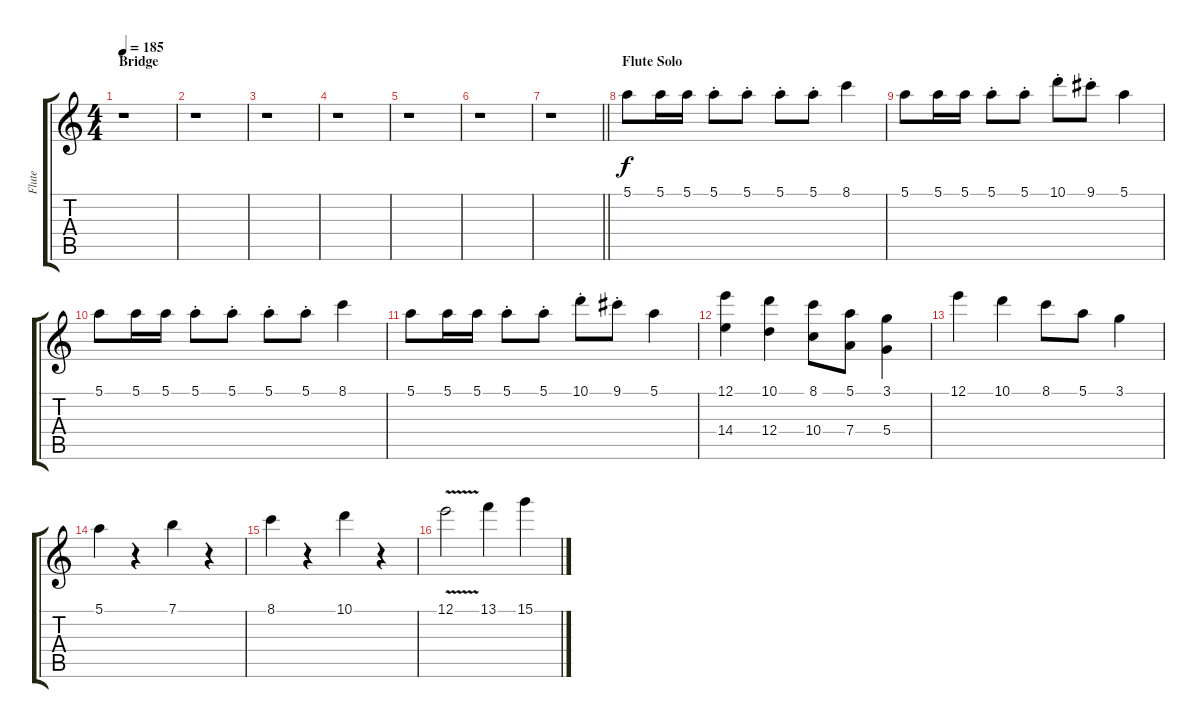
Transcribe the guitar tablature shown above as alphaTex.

\track ("Flute" "Flute") {instrument overdrivenguitar}
\staff {score tabs}
\tuning (E4 B3 G3 D3 A2 E2) {hide}
\ts (4 4)
\section ("" "Bridge")
\tempo 185
\clef g2
\ks c
r.1{dy f} |
r.1 |
r.1 |
r.1 |
r.1 |
r.1 |
\barLineRight lightlight
r.1 |
\section ("" "Flute Solo")
5.1.8 5.1.16 5.1.16 5.1{st}.8 5.1{st}.8 5.1{st}.8 5.1{st}.8 8.1.4 |
5.1.8 5.1.16 5.1.16 5.1{st}.8 5.1{st}.8 10.1{st}.8 9.1{st}.8 5.1.4 |
5.1.8 5.1.16 5.1.16 5.1{st}.8 5.1{st}.8 5.1{st}.8 5.1{st}.8 8.1.4 |
5.1.8 5.1.16 5.1.16 5.1{st}.8 5.1{st}.8 10.1{st}.8 9.1{st}.8 5.1.4 |
(12.1 14.4).4 (10.1 12.4).4 (8.1 10.4).8 (5.1 7.4).8 (3.1 5.4).4 |
12.1.4 10.1.4 8.1.8 5.1.8 3.1.4 |
5.1.4 r.4 7.1.4 r.4 |
8.1.4 r.4 10.1.4 r.4 |
12.1{v}.2 13.1.4 15.1.4
